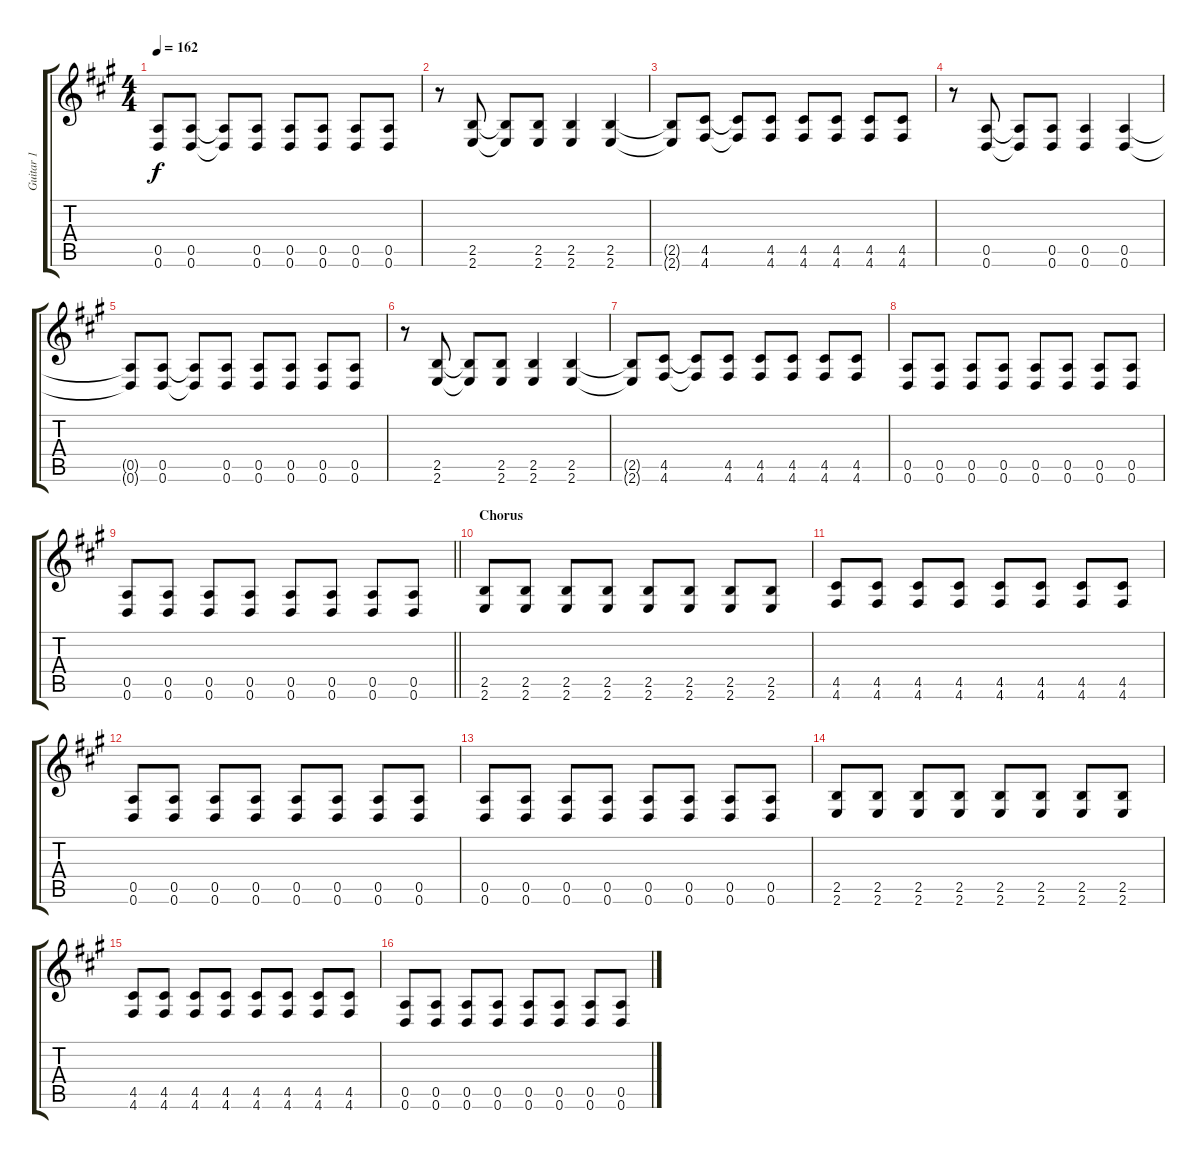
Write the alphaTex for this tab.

\track ("Guitar 1" "Guitar 1") {instrument acousticguitarsteel}
\staff {score tabs}
\tuning (E4 B3 G3 D3 A2 D2) {hide}
\ts (4 4)
\tempo 162
\clef g2
\ks a
(0.5{t} 0.6{t}).8{dy f} (0.5 0.6).8 (0.5{t} 0.6{t}).8 (0.5 0.6).8 (0.5 0.6).8 (0.5 0.6).8 (0.5 0.6).8 (0.5 0.6).8 |
r.8 (2.5 2.6).8 (2.5{t} 2.6{t}).8 (2.5 2.6).8 (2.5 2.6).4 (2.5 2.6).4 |
(2.5{t} 2.6{t}).8 (4.5 4.6).8 (4.5{t} 4.6{t}).8 (4.5 4.6).8 (4.5 4.6).8 (4.5 4.6).8 (4.5 4.6).8 (4.5 4.6).8 |
r.8 (0.5 0.6).8 (0.5{t} 0.6{t}).8 (0.5 0.6).8 (0.5 0.6).4 (0.5 0.6).4 |
(0.5{t} 0.6{t}).8 (0.5 0.6).8 (0.5{t} 0.6{t}).8 (0.5 0.6).8 (0.5 0.6).8 (0.5 0.6).8 (0.5 0.6).8 (0.5 0.6).8 |
r.8 (2.5 2.6).8 (2.5{t} 2.6{t}).8 (2.5 2.6).8 (2.5 2.6).4 (2.5 2.6).4 |
(2.5{t} 2.6{t}).8 (4.5 4.6).8 (4.5{t} 4.6{t}).8 (4.5 4.6).8 (4.5 4.6).8 (4.5 4.6).8 (4.5 4.6).8 (4.5 4.6).8 |
(0.5 0.6).8 (0.5 0.6).8 (0.5 0.6).8 (0.5 0.6).8 (0.5 0.6).8 (0.5 0.6).8 (0.5 0.6).8 (0.5 0.6).8 |
\barLineRight lightlight
(0.5 0.6).8 (0.5 0.6).8 (0.5 0.6).8 (0.5 0.6).8 (0.5 0.6).8 (0.5 0.6).8 (0.5 0.6).8 (0.5 0.6).8 |
\section ("" "Chorus")
(2.5 2.6).8 (2.5 2.6).8 (2.5 2.6).8 (2.5 2.6).8 (2.5 2.6).8 (2.5 2.6).8 (2.5 2.6).8 (2.5 2.6).8 |
(4.5 4.6).8 (4.5 4.6).8 (4.5 4.6).8 (4.5 4.6).8 (4.5 4.6).8 (4.5 4.6).8 (4.5 4.6).8 (4.5 4.6).8 |
(0.5 0.6).8 (0.5 0.6).8 (0.5 0.6).8 (0.5 0.6).8 (0.5 0.6).8 (0.5 0.6).8 (0.5 0.6).8 (0.5 0.6).8 |
(0.5 0.6).8 (0.5 0.6).8 (0.5 0.6).8 (0.5 0.6).8 (0.5 0.6).8 (0.5 0.6).8 (0.5 0.6).8 (0.5 0.6).8 |
(2.5 2.6).8 (2.5 2.6).8 (2.5 2.6).8 (2.5 2.6).8 (2.5 2.6).8 (2.5 2.6).8 (2.5 2.6).8 (2.5 2.6).8 |
(4.5 4.6).8 (4.5 4.6).8 (4.5 4.6).8 (4.5 4.6).8 (4.5 4.6).8 (4.5 4.6).8 (4.5 4.6).8 (4.5 4.6).8 |
(0.5 0.6).8 (0.5 0.6).8 (0.5 0.6).8 (0.5 0.6).8 (0.5 0.6).8 (0.5 0.6).8 (0.5 0.6).8 (0.5 0.6).8
